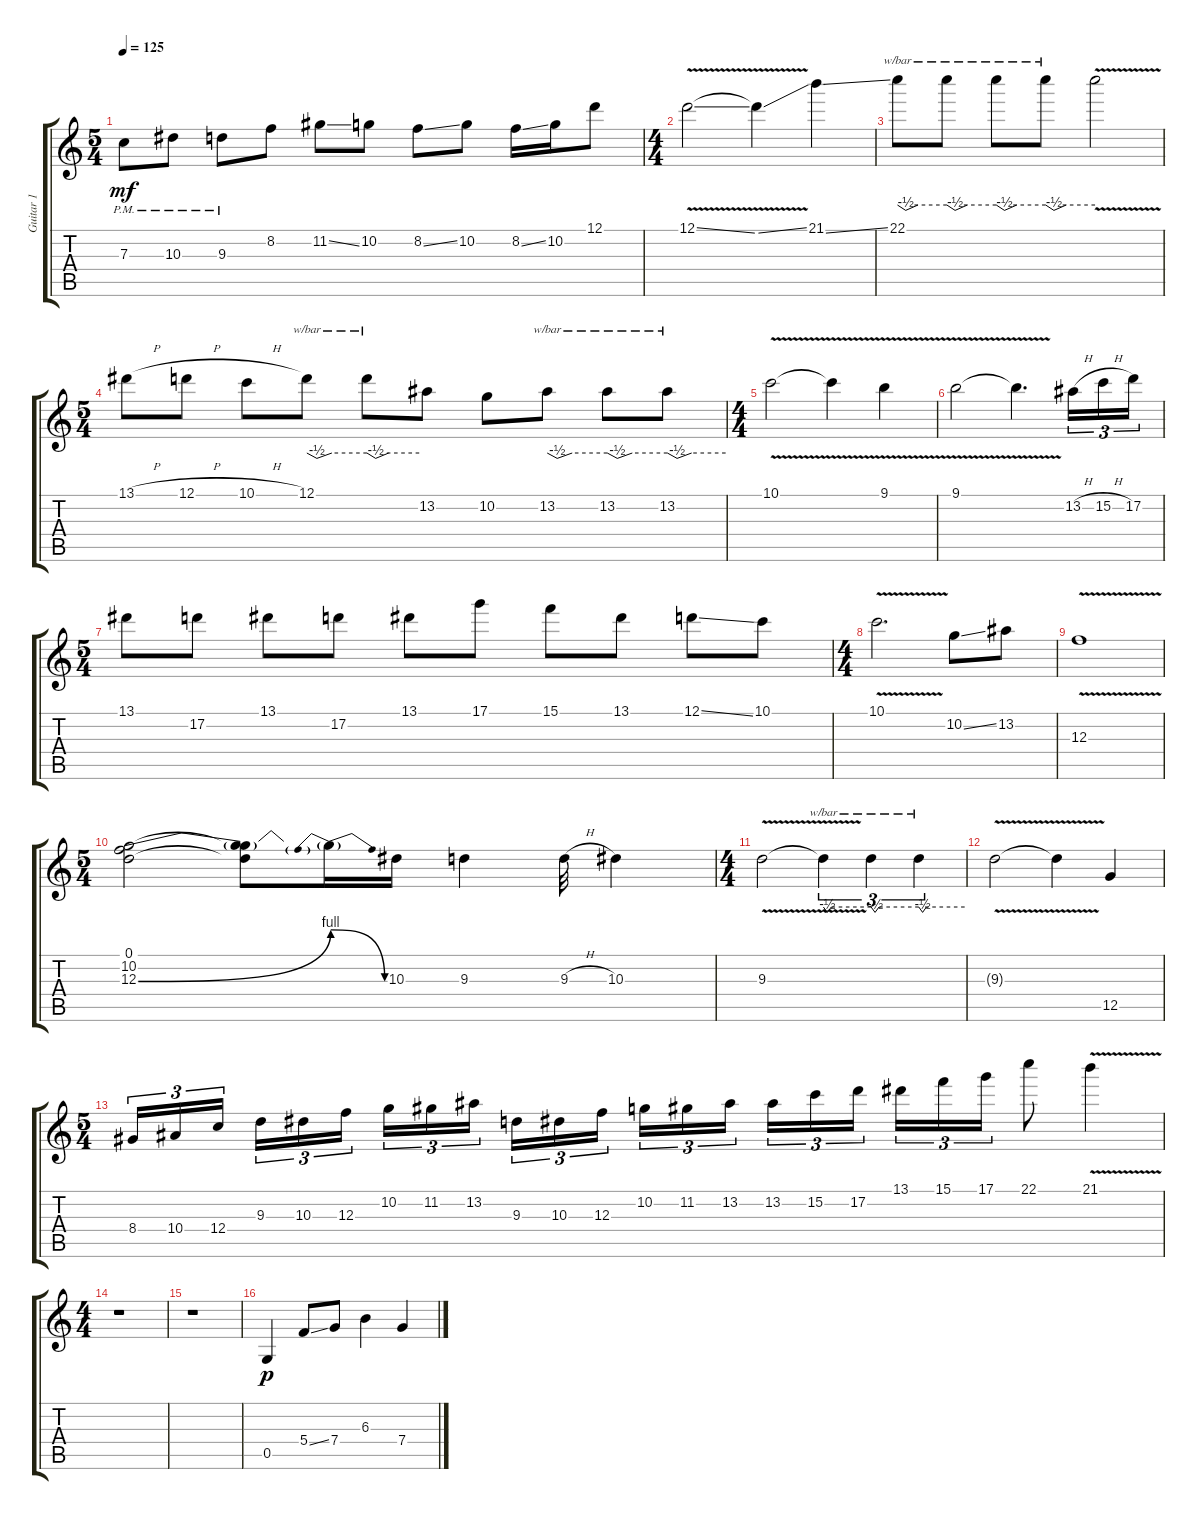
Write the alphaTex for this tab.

\track ("Guitar 1" "Guitar 1") {instrument distortionguitar}
\staff {score tabs}
\tuning (D4 A3 F3 C3 G2 C2) {hide}
\ts (5 4)
\tempo 125
\clef g2
\ks c
7.3{pm}.8{dy mf} 10.3{pm}.8 9.3{pm}.8 8.2.8 11.2{ss}.8 10.2.8 8.2{ss}.8 10.2.8 8.2{ss}.16 10.2.16 12.1.8 |
\ts (4 4)
12.1{v ss}.2 12.1{v ss t}.4 21.1{ss}.4 |
22.1.8{tbe (custom default 0 0 10 -2 10 -2 25 0 60 0)} 22.1{t}.8{tbe (custom default 0 0 10 -2 10 -2 25 0 60 0)} 22.1{t}.8{tbe (custom default 0 0 10 -2 10 -2 25 0 60 0)} 22.1{t}.8{tbe (custom default 0 0 10 -2 10 -2 25 0 60 0)} 22.1{v t}.2 |
\ts (5 4)
13.1{h}.8 12.1{h}.8 10.1{h}.8 12.1.8{tbe (custom default 0 0 10 -2 10 -2 25 0 60 0)} 12.1{t}.8{tbe (custom default 0 0 10 -2 10 -2 25 0 60 0)} 13.2.8 10.2.8 13.2.8{tbe (custom default 0 0 10 -2 10 -2 25 0 60 0)} 13.2.8{tbe (custom default 0 0 10 -2 10 -2 25 0 60 0)} 13.2.8{tbe (custom default 0 0 10 -2 10 -2 25 0 60 0)} |
\ts (4 4)
10.1{v}.2 10.1{v t}.4 9.1{v}.4 |
9.1{v}.2 9.1{v t}.4{d} 13.2{h}.16{tu (3 2)} 15.2{h}.16{tu (3 2)} 17.2.16{tu (3 2)} |
\ts (5 4)
13.1.8 17.2.8 13.1.8 17.2.8 13.1.8 17.1.8 15.1.8 13.1.8 12.1{ss}.8 10.1.8 |
\ts (4 4)
10.1{v}.2{d} 10.2{ss}.8 13.2.8 |
12.3{v}.1 |
\ts (5 4)
(0.1 10.2 12.3{be (bend 0 0 60 4)}).2 (0.1{t} 10.2{t} 12.3{t}).8 12.3{be (prebendrelease 0 4 60 0) t}.16 10.3.16 9.3.4 9.3{h}.32 10.3.4 |
\ts (4 4)
9.3{v}.2 9.3{t}.4{tu (3 2) tbe (custom default 0 0 5 -2 5 -2 10 0 60 0)} 9.3{t}.4{tu (3 2) tbe (custom default 0 0 5 -2 5 -2 10 0 60 0)} 9.3{t}.4{tu (3 2) tbe (custom default 0 0 5 -2 5 -2 10 0 60 0)} |
9.3{v t}.2 9.3{v t}.4 12.5.4 |
\ts (5 4)
8.4.16{tu (3 2)} 10.4.16{tu (3 2)} 12.4.16{tu (3 2)} 9.3.16{tu (3 2)} 10.3.16{tu (3 2)} 12.3.16{tu (3 2)} 10.2.16{tu (3 2)} 11.2.16{tu (3 2)} 13.2.16{tu (3 2)} 9.3.16{tu (3 2)} 10.3.16{tu (3 2)} 12.3.16{tu (3 2)} 10.2.16{tu (3 2)} 11.2.16{tu (3 2)} 13.2.16{tu (3 2)} 13.2.16{tu (3 2)} 15.2.16{tu (3 2)} 17.2.16{tu (3 2)} 13.1.16{tu (3 2)} 15.1.16{tu (3 2)} 17.1.16{tu (3 2)} 22.1.8 21.1{v}.4 |
\ts (4 4)
r.1 |
r.1 |
0.5.4{dy p} 5.4{ss}.8 7.4.8 6.3.4 7.4.4
